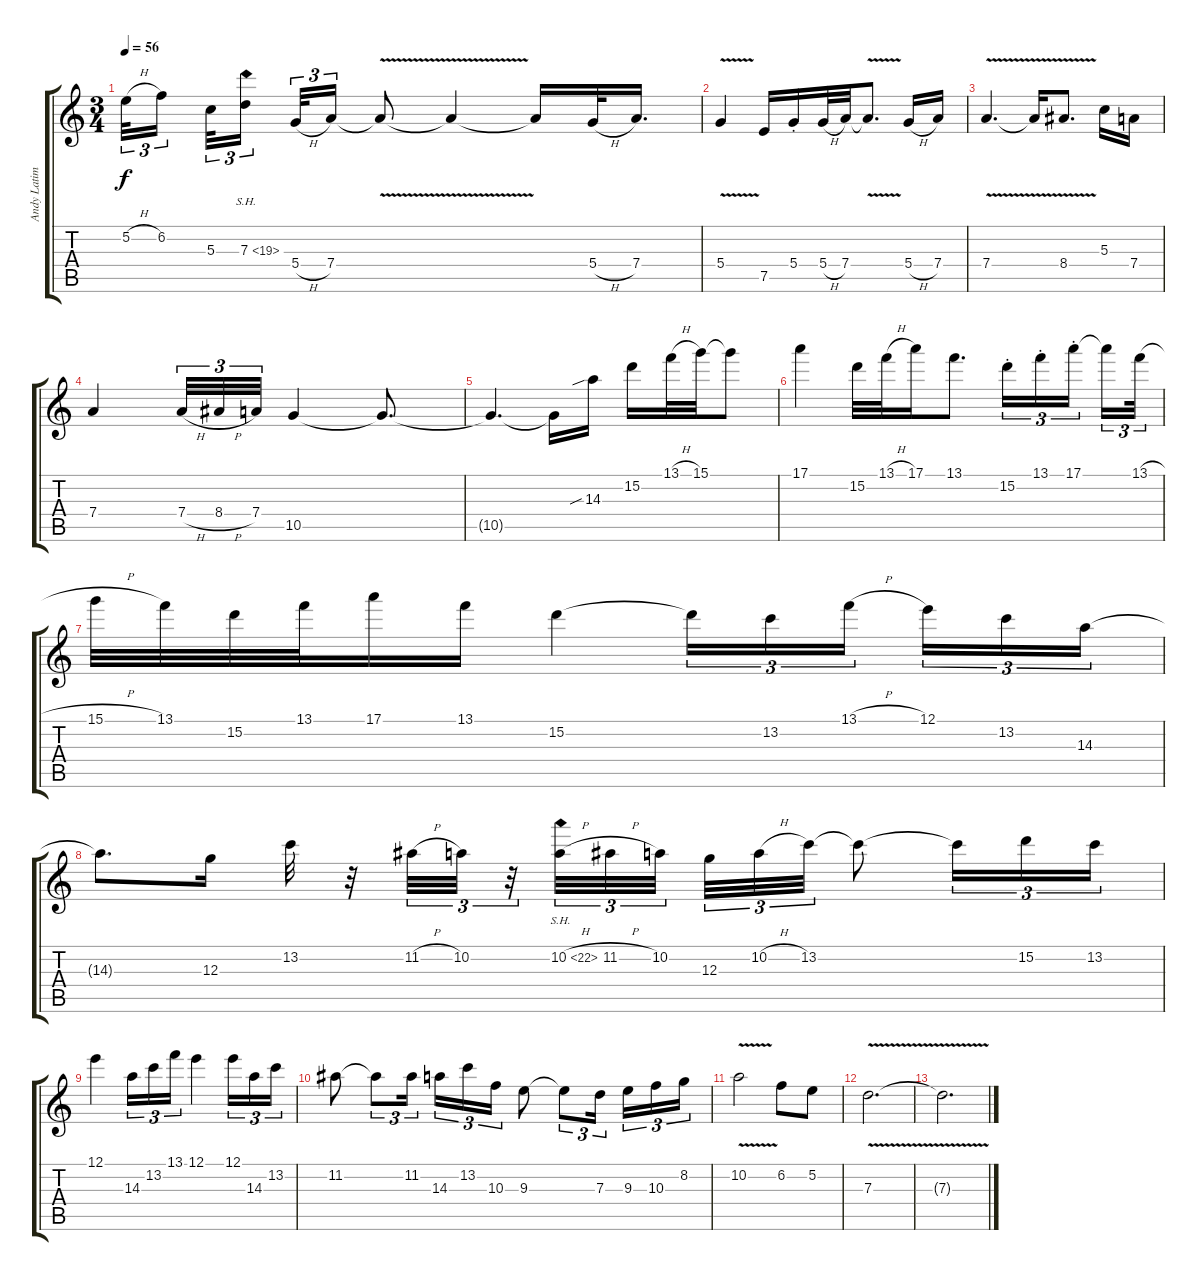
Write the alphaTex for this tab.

\track ("Andy Latimer" "Andy Latim") {instrument overdrivenguitar}
\staff {score tabs}
\tuning (E4 B3 G3 D3 A2 E2) {hide}
\ts (3 4)
\tempo 56
\clef g2
\ks c
5.2{h}.32{tu (3 2) dy f} 6.2.16{tu (3 2) beam splitsecondary} 5.3.32{tu (3 2)} 7.3{sh 12}.16{tu (3 2) beam splitsecondary} 5.4{h}.32{tu (3 2)} 7.4.16{tu (3 2)} 7.4{v t}.8 7.4{t}.4 7.4{t}.16 5.4{h}.32 7.4.16{d} |
5.4{v}.4 7.5.16 5.4{st}.16 5.4{h}.32 7.4.32 7.4{v t}.8{d} 5.4{h}.16 7.4.16 |
7.4{v}.4{d} 7.4{t}.16 8.4{v}.8{d} 5.3.16 7.4.16 |
7.4.4 7.4{h}.32{tu (3 2)} 8.4{h}.32{tu (3 2)} 7.4.32{tu (3 2)} 10.5.4 10.5{t}.8{d} |
10.5{t}.4{d} 10.5{t}.16 14.3{sib}.16 15.2.16 13.1{h}.32 15.1.32 15.1{t}.8 |
17.1.4{volume 12} 15.2.32 13.1{h}.32 17.1.16 13.1.8{d} 15.2{st}.16{tu (3 2)} 13.1{st}.16{tu (3 2)} 17.1{st}.16{tu (3 2) beam splitsecondary} 17.1{t}.16{tu (3 2)} 13.1{h}.32{tu (3 2)} |
15.1{h}.32 13.1.32 15.2.32 13.1.32 17.1.16 13.1.16 15.2.4 15.2{t}.16{tu (3 2)} 13.2.16{tu (3 2)} 13.1{h}.16{tu (3 2) beam splitsecondary} 12.1.16{tu (3 2)} 13.2.16{tu (3 2)} 14.3.16{tu (3 2)} |
14.3{t}.8{d} 12.3.16 13.2.32 r.32 11.2{h}.32{tu (3 2)} 10.2.32{tu (3 2)} r.32{tu (3 2)} 10.2{sh 12 h}.32{tu (3 2)} 11.2{h}.32{tu (3 2)} 10.2.32{tu (3 2) beam splitsecondary} 12.3.32{tu (3 2)} 10.2{h}.32{tu (3 2)} 13.2.32{tu (3 2)} 13.2{t}.8{volume 6} 13.2{t}.16{tu (3 2)} 15.2.16{tu (3 2)} 13.2.16{tu (3 2)} |
12.1.4 14.3.16{tu (3 2)} 13.2.16{tu (3 2)} 13.1.16{tu (3 2)} 12.1.4 12.1.16{tu (3 2)} 14.3.16{tu (3 2)} 13.2.16{tu (3 2)} |
11.2.8 11.2{t}.8{tu (3 2)} 11.2.16{tu (3 2)} 14.3.16{tu (3 2)} 13.2.16{tu (3 2)} 10.3.16{tu (3 2)} 9.3.8 9.3{t}.8{tu (3 2)} 7.3.16{tu (3 2) beam splitsecondary} 9.3.16{tu (3 2)} 10.3.16{tu (3 2)} 8.2.16{tu (3 2)} |
10.2{v}.2 6.2.8 5.2.8 |
7.3{v}.2{d} |
7.3{t}.2{d}
